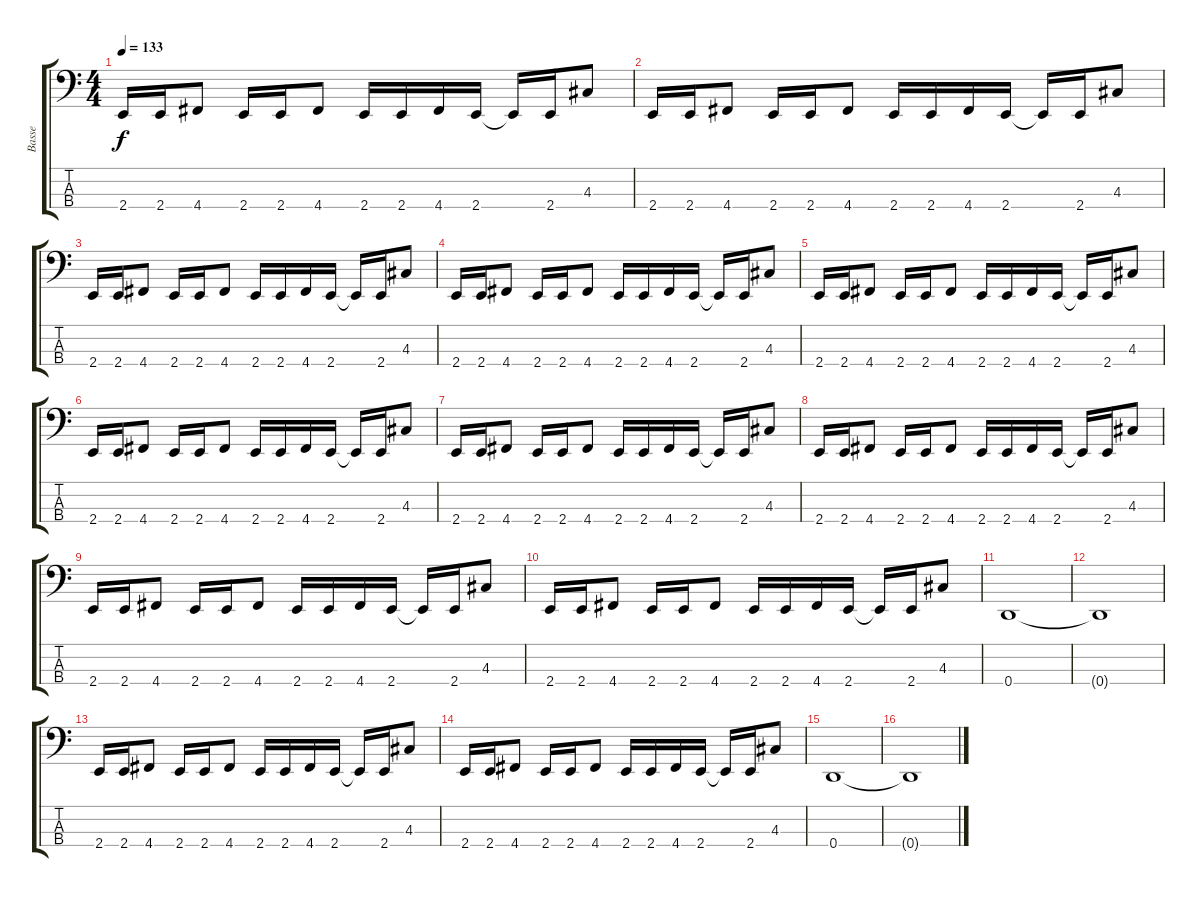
\track ("Basse" "Basse") {instrument electricbassfinger}
\staff {score tabs}
\tuning (G2 D2 A1 D1) {hide}
\ts (4 4)
\tempo 133
\clef f4
\ks c
2.4.16{dy f} 2.4.16 4.4.8 2.4.16 2.4.16 4.4.8 2.4.16 2.4.16 4.4.16 2.4.16 2.4{t}.16 2.4.16 4.3.8 |
2.4.16 2.4.16 4.4.8 2.4.16 2.4.16 4.4.8 2.4.16 2.4.16 4.4.16 2.4.16 2.4{t}.16 2.4.16 4.3.8 |
2.4.16 2.4.16 4.4.8 2.4.16 2.4.16 4.4.8 2.4.16 2.4.16 4.4.16 2.4.16 2.4{t}.16 2.4.16 4.3.8 |
2.4.16 2.4.16 4.4.8 2.4.16 2.4.16 4.4.8 2.4.16 2.4.16 4.4.16 2.4.16 2.4{t}.16 2.4.16 4.3.8 |
2.4.16 2.4.16 4.4.8 2.4.16 2.4.16 4.4.8 2.4.16 2.4.16 4.4.16 2.4.16 2.4{t}.16 2.4.16 4.3.8 |
2.4.16 2.4.16 4.4.8 2.4.16 2.4.16 4.4.8 2.4.16 2.4.16 4.4.16 2.4.16 2.4{t}.16 2.4.16 4.3.8 |
2.4.16 2.4.16 4.4.8 2.4.16 2.4.16 4.4.8 2.4.16 2.4.16 4.4.16 2.4.16 2.4{t}.16 2.4.16 4.3.8 |
2.4.16 2.4.16 4.4.8 2.4.16 2.4.16 4.4.8 2.4.16 2.4.16 4.4.16 2.4.16 2.4{t}.16 2.4.16 4.3.8 |
2.4.16 2.4.16 4.4.8 2.4.16 2.4.16 4.4.8 2.4.16 2.4.16 4.4.16 2.4.16 2.4{t}.16 2.4.16 4.3.8 |
2.4.16 2.4.16 4.4.8 2.4.16 2.4.16 4.4.8 2.4.16 2.4.16 4.4.16 2.4.16 2.4{t}.16 2.4.16 4.3.8 |
0.4.1 |
0.4{t}.1 |
2.4.16 2.4.16 4.4.8 2.4.16 2.4.16 4.4.8 2.4.16 2.4.16 4.4.16 2.4.16 2.4{t}.16 2.4.16 4.3.8 |
2.4.16 2.4.16 4.4.8 2.4.16 2.4.16 4.4.8 2.4.16 2.4.16 4.4.16 2.4.16 2.4{t}.16 2.4.16 4.3.8 |
0.4.1 |
0.4{t}.1
